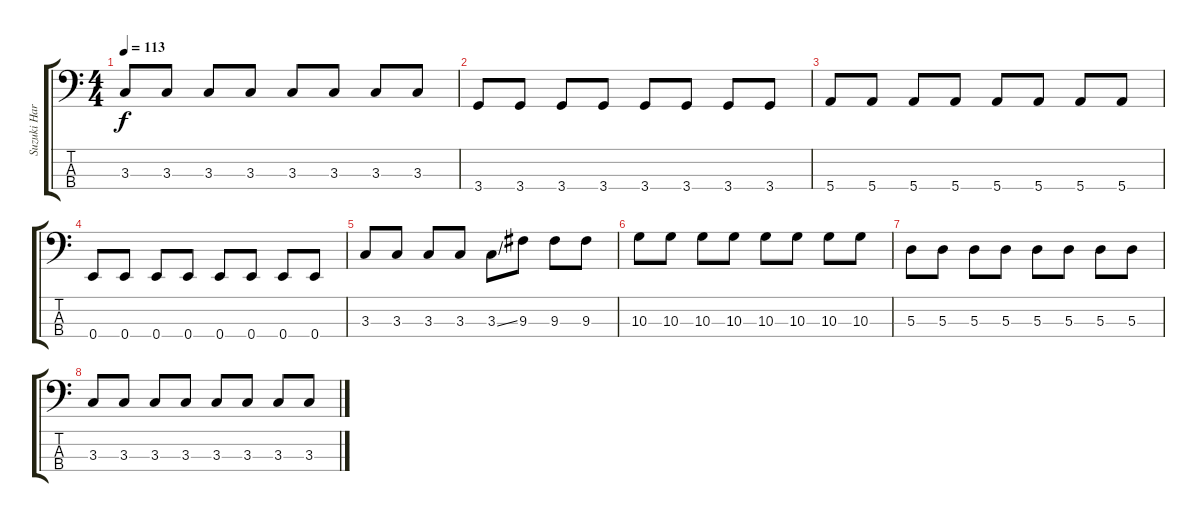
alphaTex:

\track ("Suzuki Hard" "Suzuki Har") {instrument slapbass1}
\staff {score tabs}
\tuning (G2 D2 A1 E1) {hide}
\ts (4 4)
\tempo 113
\clef f4
\ks c
3.3.8{dy f} 3.3.8 3.3.8 3.3.8 3.3.8 3.3.8 3.3.8 3.3.8 |
3.4.8 3.4.8 3.4.8 3.4.8 3.4.8 3.4.8 3.4.8 3.4.8 |
5.4.8 5.4.8 5.4.8 5.4.8 5.4.8 5.4.8 5.4.8 5.4.8 |
0.4.8 0.4.8 0.4.8 0.4.8 0.4.8 0.4.8 0.4.8 0.4.8 |
3.3.8 3.3.8 3.3.8 3.3.8 3.3{ss}.8 9.3.8 9.3.8 9.3.8 |
10.3.8 10.3.8 10.3.8 10.3.8 10.3.8 10.3.8 10.3.8 10.3.8 |
5.3.8 5.3.8 5.3.8 5.3.8 5.3.8 5.3.8 5.3.8 5.3.8 |
3.3.8 3.3.8 3.3.8 3.3.8 3.3.8 3.3.8 3.3.8 3.3.8
